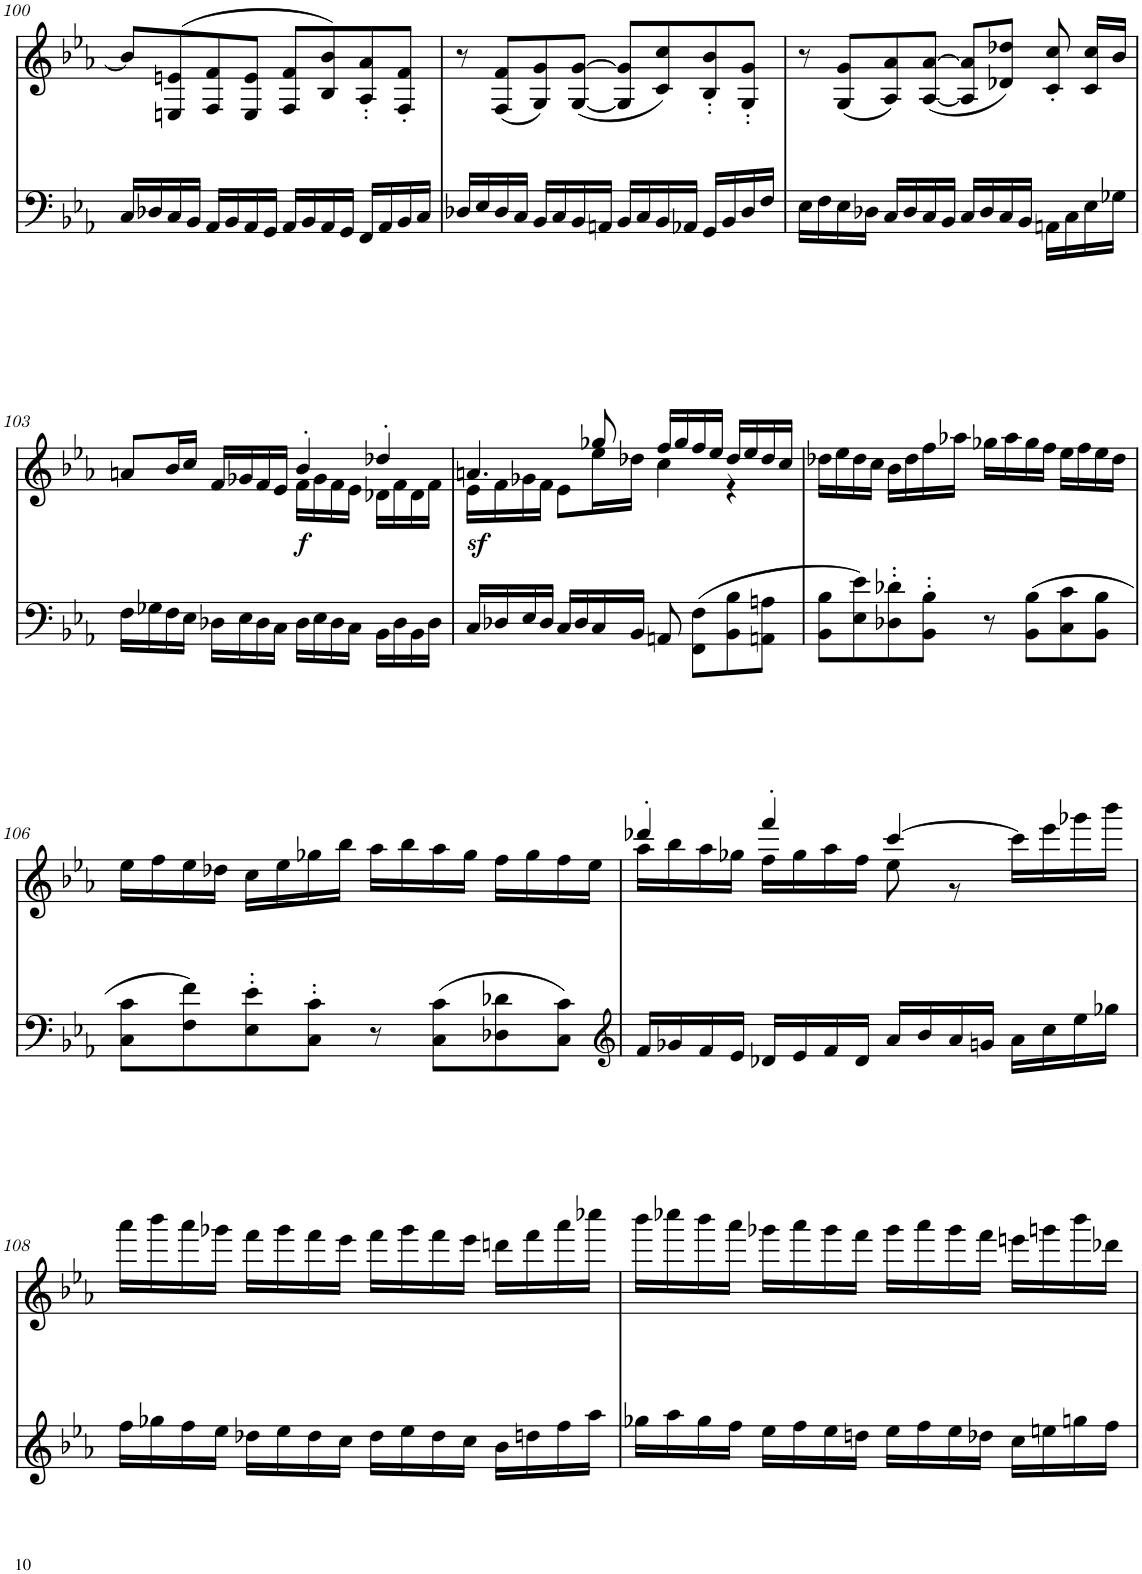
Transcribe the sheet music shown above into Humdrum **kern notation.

**kern	**kern	**text
*part2	*part1	*part1
*staff2	*staff1	*staff1
*I"piano	*I"piano	*
*I'Pno	*I'Pno	*
!!LO:PB:g=z
*clefF4	*clefF4	*
*k[b-e-a-]	*k[b-e-a-]	*
*M4/4	*M4/4	*
=100	=100	=100
16C/LL	8b-/L]	.
16D-X/	.	.
16C/	(>8En/ 8en/	.
16BB-/JJ	.	.
16AA-/LL	8F/ 8f/	.
16BB-/	.	.
16AA-/	8E/ 8e/J	.
16GG/JJ	.	.
16AA-/LL	8F/ 8f/L	.
16BB-/	.	.
16AA-/	8B-/ 8b-/)	.
16GG/JJ	.	.
16FF/LL	8A-/' 8a-/'	.
16AA-/	.	.
16BB-/	8F/' 8f/'J	.
16C/JJ	.	.
=101	=101	=101
16D-X/LL	8r	.
16E-/	.	.
16D-/	(8F/ 8f/L	.
16C/JJ	.	.
16BB-/LL	8G/ 8g/)	.
16C/	.	.
16BB-/	([8G/ [8g/J	.
16AAn/JJ	.	.
16BB-/LL	8G/] 8g/]L	.
16C/	.	.
16BB-/	8c/ 8cc/)	.
16AA-X/JJ	.	.
16GG/LL	8B-/' 8b-/'	.
16BB-/	.	.
16D-/	8G/' 8g/'J	.
16F/JJ	.	.
=102	=102	=102
16E-\LL	8r	.
16F\	.	.
16E-\	(8G/ 8g/L	.
16D-X\JJ	.	.
16C/LL	8A-/ 8a-/)	.
16D-/	.	.
16C/	([8A-/ [8a-/J	.
16BB-/JJ	.	.
16C/LL	8A-/] 8a-/]L	.
16D-/	.	.
16C/	8d-X/ 8dd-X/J)	.
16BB-/JJ	.	.
16AAn\LL	8c/' 8cc/'	.
16C\	.	.
16E-\	16c/ 16cc/LL	.
16G-X\JJ	16b-/JJ	.
!!LO:LB:g=z
=103	=103	=103
*	*^	*
16F\LL	8an/L	2ryy	.
16G-X\	.	.	.
16F\	16b-/L	.	.
16E-\JJ	16cc/JJ	.	.
16D-X\LL	16f/LL	.	.
16E-\	16g-X/	.	.
16D-\	16f/	.	.
16C\JJ	16e-/JJ	.	.
!	!	!	!LO:LY:b
16D-\LL	4b-'/	16f\LL	.
16E-\	.	16g-\	.
16D-\	.	16f\	.
16C\JJ	.	16e-\JJ	.
16BB-\LL	4dd-X'/	16d-X\LL	.
16D-\	.	16f\	.
16BB-\	.	16d-\	.
16D-\JJ	.	16f\JJ	.
=104	=104	=104	=104
16Cz>/LL	4.an/	16e-\LL	.
16D-X/	.	16f\	.
16E-/	.	16g-X\	.
16D-/JJ	.	16f\JJ	.
16C/LL	.	8e-\L	.
16D-/	.	.	.
16C/	8gg-X/	16ee-\L	.
16BB-/JJ	.	16dd-X\JJ	.
8AAn/	16ff/LL	4cc\	.
.	16gg-/	.	.
(8FF\ 8F\L	16ff/	.	.
.	16ee-/JJ	.	.
8BB-\ 8B-\	16dd-/LL	4r	.
.	16ee-/	.	.
8AAn\ 8An\J	16dd-/	.	.
.	16cc/JJ	.	.
*	*v	*v	*
=105	=105	=105
8BB-\ 8B-\L	16dd-X\LL	.
.	16ee-\	.
8E-\ 8e-\)	16dd-\	.
.	16cc\JJ	.
8D-X\' 8d-X\'	16b-\LL	.
.	16dd-\	.
8BB-\' 8B-\'J	16ff\	.
.	16aa-X\JJ	.
8r	16gg-X\LL	.
.	16aa-\	.
(8BB-\ 8B-\L	16gg-\	.
.	16ff\JJ	.
8C\ 8c\	16ee-\LL	.
.	16ff\	.
8BB-\ 8B-\J	16ee-\	.
.	16dd-\JJ	.
!!LO:LB:g=z
=106	=106	=106
8C\ 8c\L	16ee-\LL	.
.	16ff\	.
8F\ 8f\)	16ee-\	.
.	16dd-X\JJ	.
8E-\' 8e-\'	16cc\LL	.
.	16ee-\	.
8C\' 8c\'J	16gg-X\	.
.	16bb-\JJ	.
8r	16aa-\LL	.
.	16bb-\	.
(8C\ 8c\L	16aa-\	.
.	16gg-\JJ	.
8D-X\ 8d-X\	16ff\LL	.
.	16gg-\	.
8C\ 8c\J)	16ff\	.
.	16ee-\JJ	.
=107	=107	=107
*clefG2	*	*
*	*^	*
16f/LL	4ddd-X'/	16aa-\LL	.
16g-X/	.	16bb-\	.
16f/	.	16aa-\	.
16e-/JJ	.	16gg-X\JJ	.
16d-X/LL	4fff'/	16ff\LL	.
16e-/	.	16gg-\	.
16f/	.	16aa-\	.
16d-/JJ	.	16ff\JJ	.
16a-/LL	[4ccc/	8ee-\	.
16b-/	.	.	.
16a-/	.	8r	.
16gn/JJ	.	.	.
16a-\LL	4ryy	16ccc\LL]	.
16cc\	.	16eee-\	.
16ee-\	.	16ggg-X\	.
16gg-X\JJ	.	16bbb-\JJ	.
*	*v	*v	*
!!LO:LB:g=z
=108	=108	=108
16ff\LL	16aaa-\LL	.
16gg-X\	16bbb-\	.
16ff\	16aaa-\	.
16ee-\JJ	16ggg-X\JJ	.
16dd-X\LL	16fff\LL	.
16ee-\	16ggg-\	.
16dd-\	16fff\	.
16cc\JJ	16eee-\JJ	.
16dd-\LL	16fff\LL	.
16ee-\	16ggg-\	.
16dd-\	16fff\	.
16cc\JJ	16eee-\JJ	.
16b-\LL	16dddn\LL	.
16ddn\	16fff\	.
16ff\	16aaa-\	.
16aa-\JJ	16cccc-X\JJ	.
=109	=109	=109
16gg-X\LL	16bbb-\LL	.
16aa-\	16cccc-X\	.
16gg-\	16bbb-\	.
16ff\JJ	16aaa-\JJ	.
16ee-\LL	16ggg-X\LL	.
16ff\	16aaa-\	.
16ee-\	16ggg-\	.
16ddn\JJ	16fff\JJ	.
16ee-\LL	16ggg-\LL	.
16ff\	16aaa-\	.
16ee-\	16ggg-\	.
16dd-X\JJ	16fff\JJ	.
16cc\LL	16eeen\LL	.
16een\	16gggn\	.
16ggn\	16bbb-\	.
16ff\JJ	16ddd-X\JJ	.
=	=	=
*-	*-	*-
